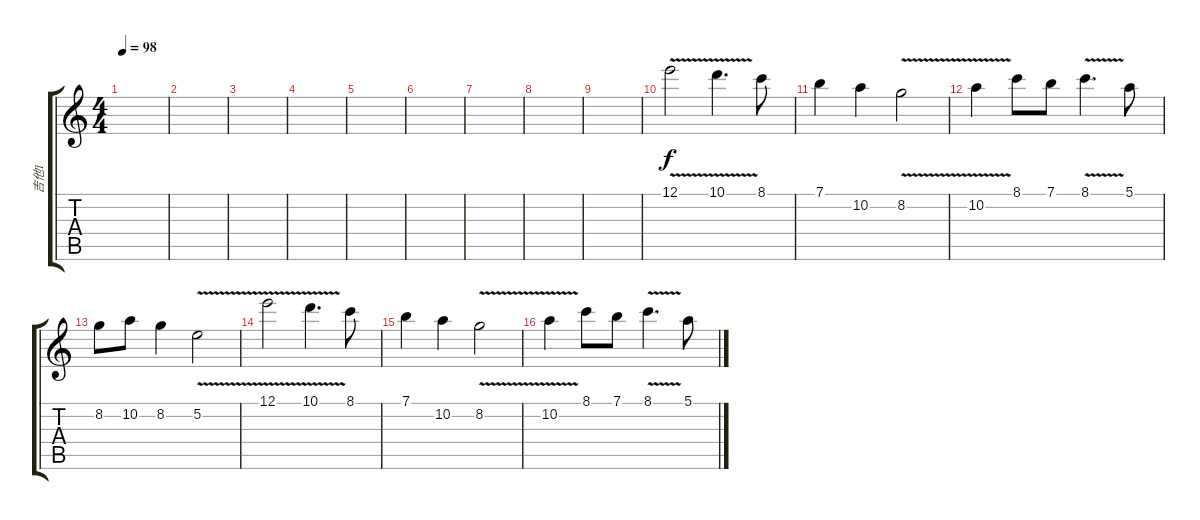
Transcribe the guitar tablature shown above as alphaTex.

\track ("吉他1" "吉他1") {instrument overdrivenguitar}
\staff {score tabs}
\tuning (E4 B3 G3 D3 A2 E2) {hide}
\ts (4 4)
\tempo 98
\clef g2
\ks c
|
|
|
|
|
|
|
|
|
12.1{v}.2 10.1{v}.4{d} 8.1.8 |
7.1.4 10.2.4 8.2{v}.2 |
10.2{v}.4 8.1.8 7.1.8 8.1{v}.4{d} 5.1.8 |
8.2.8 10.2.8 8.2.4 5.2{v}.2 |
12.1{v}.2 10.1{v}.4{d} 8.1.8 |
7.1.4 10.2.4 8.2{v}.2 |
10.2{v}.4 8.1.8 7.1.8 8.1{v}.4{d} 5.1.8
